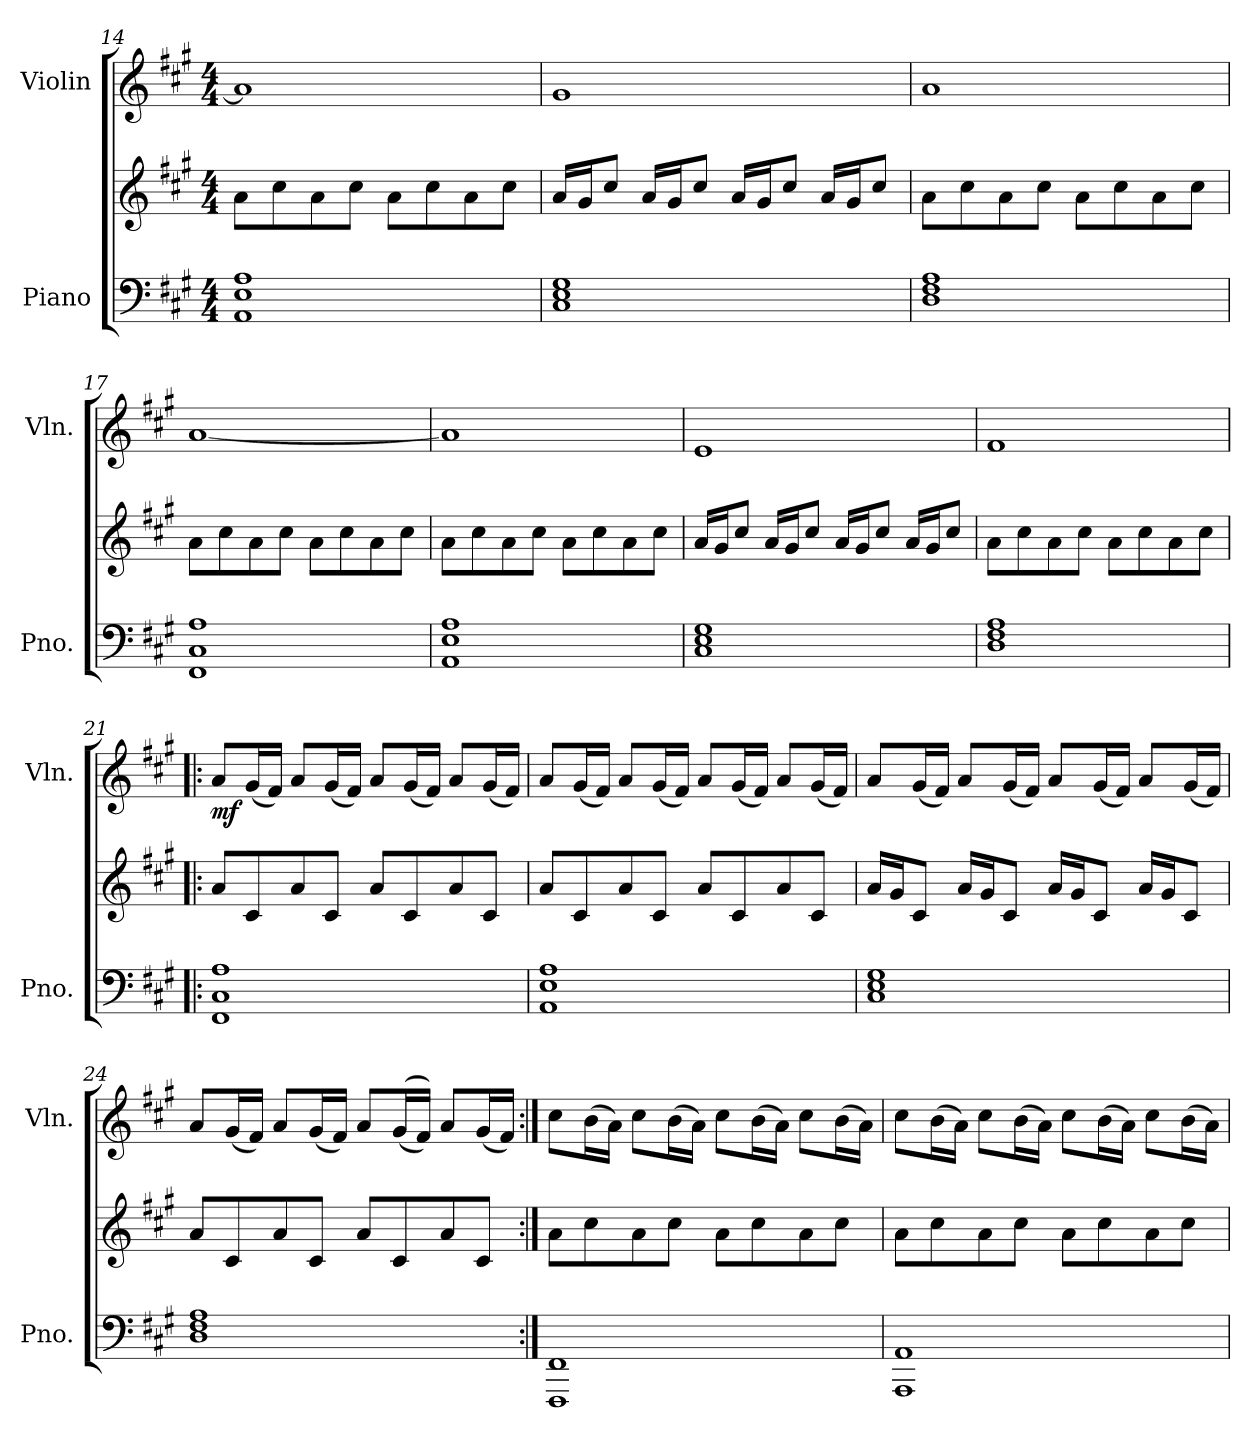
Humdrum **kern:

**kern	**kern	**kern	**dynam
*part2	*part2	*part1	*part1
*staff3	*staff2	*staff1	*staff1
*I"Piano	*	*I"Violin	*
*I'Pno.	*	*I'Vln.	*
!!LO:LB:g=z
*clefF4	*clefG2	*clefG2	*
*k[f#c#g#]	*k[f#c#g#]	*k[f#c#g#]	*
*M4/4	*M4/4	*M4/4	*
=14	=14	=14	=14
1AA 1E 1A	8a\L	1a]	.
.	8cc#\	.	.
.	8a\	.	.
.	8cc#\J	.	.
.	8a\L	.	.
.	8cc#\	.	.
.	8a\	.	.
.	8cc#\J	.	.
=15	=15	=15	=15
1C# 1E 1G#	16a/LL	1g#	.
.	16g#/J	.	.
.	8cc#/J	.	.
.	16a/LL	.	.
.	16g#/J	.	.
.	8cc#/J	.	.
.	16a/LL	.	.
.	16g#/J	.	.
.	8cc#/J	.	.
.	16a/LL	.	.
.	16g#/J	.	.
.	8cc#/J	.	.
=16	=16	=16	=16
1D 1F# 1A	8a\L	1a	.
.	8cc#\	.	.
.	8a\	.	.
.	8cc#\J	.	.
.	8a\L	.	.
.	8cc#\	.	.
.	8a\	.	.
.	8cc#\J	.	.
=17	=17	=17	=17
1FF# 1C# 1A	8a\L	[1a	.
.	8cc#\	.	.
.	8a\	.	.
.	8cc#\J	.	.
.	8a\L	.	.
.	8cc#\	.	.
.	8a\	.	.
.	8cc#\J	.	.
!!LO:LB:g=z
=18	=18	=18	=18
1AA 1E 1A	8a\L	1a]	.
.	8cc#\	.	.
.	8a\	.	.
.	8cc#\J	.	.
.	8a\L	.	.
.	8cc#\	.	.
.	8a\	.	.
.	8cc#\J	.	.
=19	=19	=19	=19
1C# 1E 1G#	16a/LL	1e	.
.	16g#/J	.	.
.	8cc#/J	.	.
.	16a/LL	.	.
.	16g#/J	.	.
.	8cc#/J	.	.
.	16a/LL	.	.
.	16g#/J	.	.
.	8cc#/J	.	.
.	16a/LL	.	.
.	16g#/J	.	.
.	8cc#/J	.	.
=20	=20	=20	=20
1D 1F# 1A	8a\L	1f#	.
.	8cc#\	.	.
.	8a\	.	.
.	8cc#\J	.	.
.	8a\L	.	.
.	8cc#\	.	.
.	8a\	.	.
.	8cc#\J	.	.
=21!|:	=21!|:	=21!|:	=21!|:
!	!	!	!LO:DY:b
1FF# 1C# 1A	8a/L	8a/L	mf
.	8c#/	(16g#/L	.
.	.	16f#/JJ)	.
.	8a/	8a/L	.
.	8c#/J	(16g#/L	.
.	.	16f#/JJ)	.
.	8a/L	8a/L	.
.	8c#/	(16g#/L	.
.	.	16f#/JJ)	.
.	8a/	8a/L	.
.	8c#/J	(16g#/L	.
.	.	16f#/JJ)	.
!!LO:LB:g=z
=22	=22	=22	=22
1AA 1E 1A	8a/L	8a/L	.
.	8c#/	(16g#/L	.
.	.	16f#/JJ)	.
.	8a/	8a/L	.
.	8c#/J	(16g#/L	.
.	.	16f#/JJ)	.
.	8a/L	8a/L	.
.	8c#/	(16g#/L	.
.	.	16f#/JJ)	.
.	8a/	8a/L	.
.	8c#/J	(16g#/L	.
.	.	16f#/JJ)	.
=23	=23	=23	=23
1C# 1E 1G#	16a/LL	8a/L	.
.	16g#/J	.	.
.	8c#/J	(16g#/L	.
.	.	16f#/JJ)	.
.	16a/LL	8a/L	.
.	16g#/J	.	.
.	8c#/J	(16g#/L	.
.	.	16f#/JJ)	.
.	16a/LL	8a/L	.
.	16g#/J	.	.
.	8c#/J	(16g#/L	.
.	.	16f#/JJ)	.
.	16a/LL	8a/L	.
.	16g#/J	.	.
.	8c#/J	(16g#/L	.
.	.	16f#/JJ)	.
=24	=24	=24	=24
1D 1F# 1A	8a/L	8a/L	.
.	8c#/	(16g#/L	.
.	.	16f#/JJ)	.
.	8a/	8a/L	.
.	8c#/J	(16g#/L	.
.	.	16f#/JJ)	.
.	8a/L	8a/L	.
.	8c#/	((16g#/L	.
.	.	16f#/JJ))	.
.	8a/	8a/L	.
.	8c#/J	(16g#/L	.
.	.	16f#/JJ)	.
!!LO:PB:g=z
=25:|!	=25:|!	=25:|!	=25:|!
1FFF# 1FF#	8a\L	8cc#\L	.
.	8cc#\	(16b\L	.
.	.	16a\JJ)	.
.	8a\	8cc#\L	.
.	8cc#\J	(16b\L	.
.	.	16a\JJ)	.
.	8a\L	8cc#\L	.
.	8cc#\	(16b\L	.
.	.	16a\JJ)	.
.	8a\	8cc#\L	.
.	8cc#\J	(16b\L	.
.	.	16a\JJ)	.
=26	=26	=26	=26
1AAA 1AA	8a\L	8cc#\L	.
.	8cc#\	(16b\L	.
.	.	16a\JJ)	.
.	8a\	8cc#\L	.
.	8cc#\J	(16b\L	.
.	.	16a\JJ)	.
.	8a\L	8cc#\L	.
.	8cc#\	(16b\L	.
.	.	16a\JJ)	.
.	8a\	8cc#\L	.
.	8cc#\J	(16b\L	.
.	.	16a\JJ)	.
=	=	=	=
*-	*-	*-	*-
